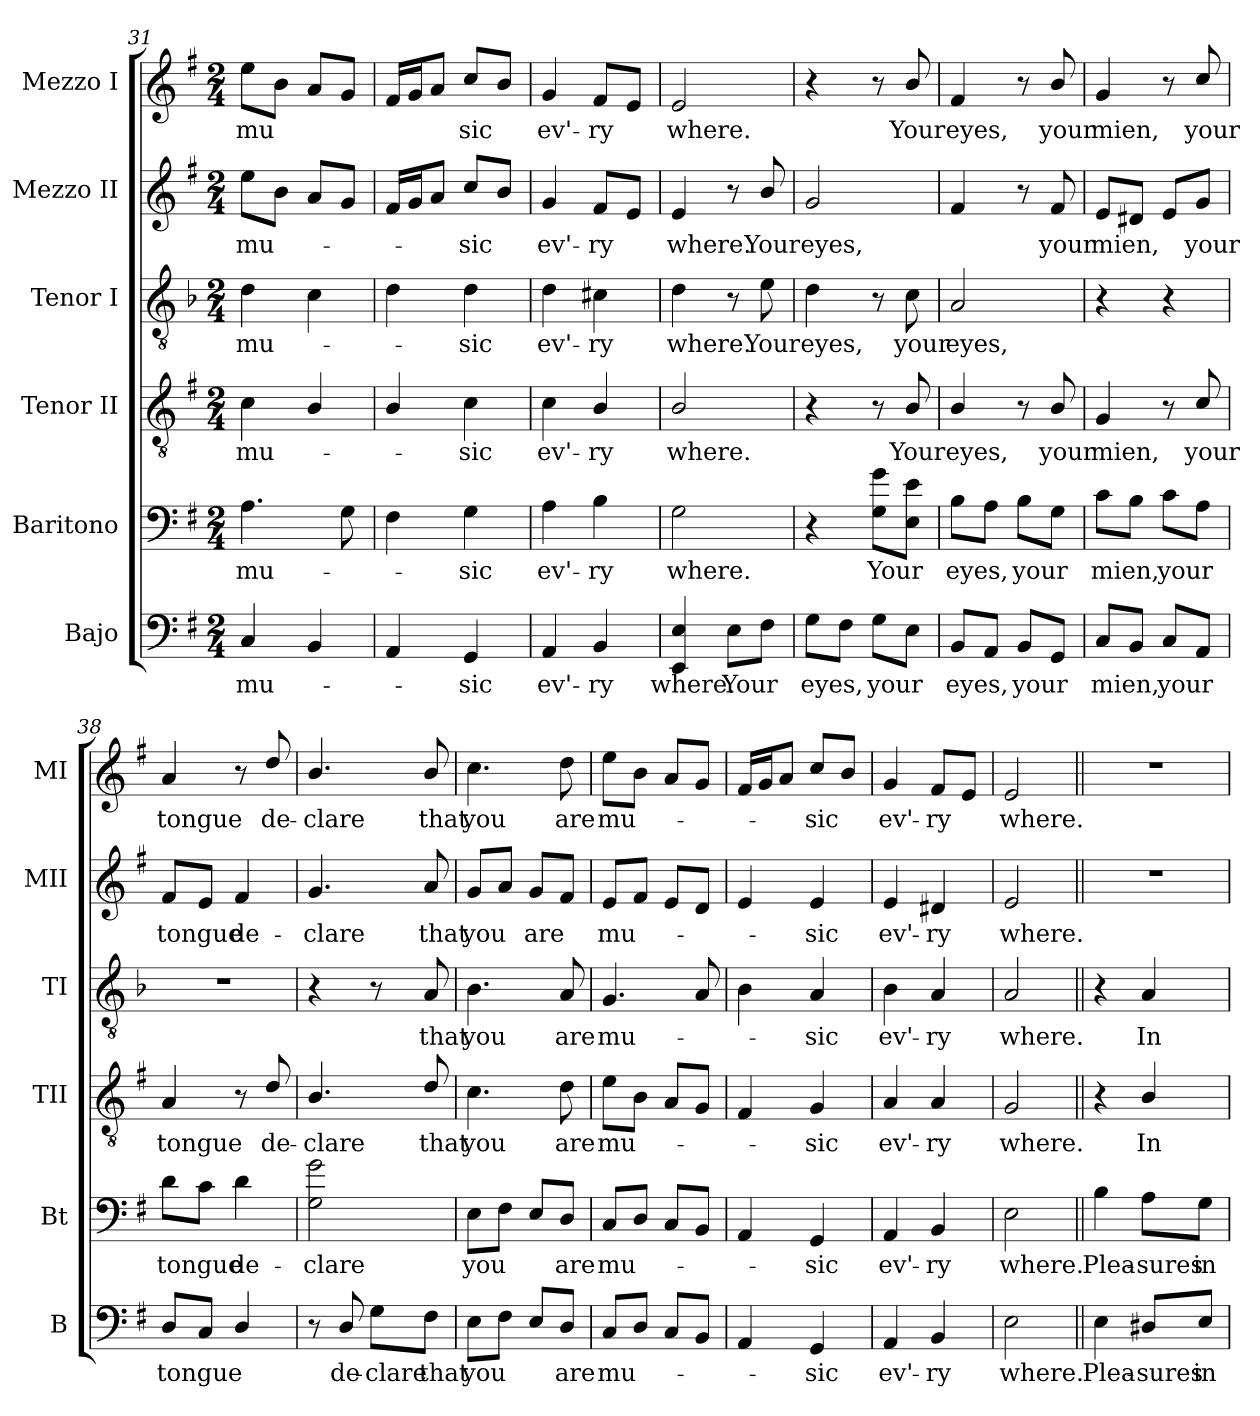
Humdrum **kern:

**kern	**text	**kern	**text	**kern	**text	**kern	**text	**kern	**text	**kern	**text
*part6	*part6	*part5	*part5	*part4	*part4	*part3	*part3	*part2	*part2	*part1	*part1
*staff6	*staff6	*staff5	*staff5	*staff4	*staff4	*staff3	*staff3	*staff2	*staff2	*staff1	*staff1
*I"Bajo	*	*I"Baritono	*	*I"Tenor II	*	*I"Tenor I	*	*I"Mezzo II	*	*I"Mezzo I	*
*I'B	*	*I'Bt	*	*I'TII	*	*I'TI	*	*I'MII	*	*I'MI	*
!!LO:PB:g=z
*clefF4	*	*clefF4	*	*clefGv2	*	*clefGv2	*	*clefG2	*	*clefG2	*
*ITrd1c2	*	*ITrd1c2	*	*ITrd1c2	*	*	*	*ITrd1c2	*	*ITrd1c2	*
*k[b-]	*	*k[b-]	*	*k[b-]	*	*k[b-]	*	*k[b-]	*	*k[b-]	*
*M2/4	*	*M2/4	*	*M2/4	*	*M2/4	*	*M2/4	*	*M2/4	*
=31	=31	=31	=31	=31	=31	=31	=31	=31	=31	=31	=31
!	!LO:LY:b	!	!LO:LY:b	!	!LO:LY:b	!	!LO:LY:b	!	!LO:LY:b	!	!LO:LY:b
4BB-/	mu-	4.G\	mu-	4B-\	mu-	4d\	mu-	8dd\L	mu-	8dd\L	mu
.	.	.	.	.	.	.	.	8a\J	.	8a\J	.
4AA/	.	.	.	4A/	.	4c\	.	8g/L	.	8g/L	.
.	.	8F\	.	.	.	.	.	8f/J	.	8f/J	.
=32	=32	=32	=32	=32	=32	=32	=32	=32	=32	=32	=32
4GG/	.	4E\	.	4A/	.	4d\	.	16e/LL	.	16e/LL	.
.	.	.	.	.	.	.	.	16f/J	.	16f/J	.
.	.	.	.	.	.	.	.	8g/J	.	8g/J	.
!	!LO:LY:b	!	!LO:LY:b	!	!LO:LY:b	!	!LO:LY:b	!	!LO:LY:b	!	!LO:LY:b
4FF/	-sic	4F\	-sic	4B-\	-sic	4d\	-sic	8b-/L	-sic	8b-/L	sic
.	.	.	.	.	.	.	.	8a/J	.	8a/J	.
=33	=33	=33	=33	=33	=33	=33	=33	=33	=33	=33	=33
!	!LO:LY:b	!	!LO:LY:b	!	!LO:LY:b	!	!LO:LY:b	!	!LO:LY:b	!	!LO:LY:b
4GG/	ev'-	4G\	ev'-	4B-\	ev'-	4d\	ev'-	4f/	ev'-	4f/	ev'-
!	!LO:LY:b	!	!LO:LY:b	!	!LO:LY:b	!	!LO:LY:b	!	!LO:LY:b	!	!LO:LY:b
4AA/	-ry	4A\	-ry	4A/	-ry	4c#X\	-ry	8e/L	-ry	8e/L	-ry
.	.	.	.	.	.	.	.	8d/J	.	8d/J	.
=34	=34	=34	=34	=34	=34	=34	=34	=34	=34	=34	=34
!	!LO:LY:b	!	!LO:LY:b	!	!LO:LY:b	!	!LO:LY:b	!	!LO:LY:b	!	!LO:LY:b
4DD/ 4D/	where.	2F\	where.	2A/	where.	4d\	where.	4d/	where.	2d/	where.
!	!LO:LY:b	!	!	!	!	!	!	!	!	!	!
8D\L	Your	.	.	.	.	8r	.	8r	.	.	.
!	!	!	!	!	!	!	!LO:LY:b	!	!LO:LY:b	!	!
8E\J	.	.	.	.	.	8e\	Your	8a/	Your	.	.
=35	=35	=35	=35	=35	=35	=35	=35	=35	=35	=35	=35
!	!LO:LY:b	!	!	!	!	!	!LO:LY:b	!	!LO:LY:b	!	!
8F\L	eyes,	4r	.	4r	.	4d\	eyes,	2f/	eyes,	4r	.
8E\J	.	.	.	.	.	.	.	.	.	.	.
!	!LO:LY:b	!	!LO:LY:b	!	!	!	!	!	!	!	!
8F\L	your	8F\ 8f\L	Your	8r	.	8r	.	.	.	8r	.
!	!	!	!	!	!LO:LY:b	!	!LO:LY:b	!	!	!	!LO:LY:b
8D\J	.	8D\ 8d\J	.	8A/	Your	8c\	your	.	.	8a/	Your
=36	=36	=36	=36	=36	=36	=36	=36	=36	=36	=36	=36
!	!LO:LY:b	!	!LO:LY:b	!	!LO:LY:b	!	!LO:LY:b	!	!	!	!LO:LY:b
8AA/L	eyes,	8A\L	eyes,	4A/	eyes,	2A/	eyes,	4e/	.	4e/	eyes,
8GG/J	.	8G\J	.	.	.	.	.	.	.	.	.
!	!LO:LY:b	!	!LO:LY:b	!	!	!	!	!	!	!	!
8AA/L	your	8A\L	your	8r	.	.	.	8r	.	8r	.
!	!	!	!	!	!LO:LY:b	!	!	!	!LO:LY:b	!	!LO:LY:b
8FF/J	.	8F\J	.	8A/	your	.	.	8e/	your	8a/	your
=37	=37	=37	=37	=37	=37	=37	=37	=37	=37	=37	=37
!	!LO:LY:b	!	!LO:LY:b	!	!LO:LY:b	!	!	!	!LO:LY:b	!	!LO:LY:b
8BB-/L	mien,	8B-\L	mien,	4F/	mien,	4r	.	8d/L	mien,	4f/	mien,
8AA/J	.	8A\J	.	.	.	.	.	8c#X/J	.	.	.
!	!LO:LY:b	!	!LO:LY:b	!	!	!	!	!	!	!	!
8BB-/L	your	8B-\L	your	8r	.	4r	.	8d/L	.	8r	.
!	!	!	!	!	!LO:LY:b	!	!	!	!LO:LY:b	!	!LO:LY:b
8GG/J	.	8G\J	.	8B-/	your	.	.	8f/J	your	8b-/	your
!!LO:LB:g=z
=38	=38	=38	=38	=38	=38	=38	=38	=38	=38	=38	=38
!	!LO:LY:b	!	!LO:LY:b	!	!LO:LY:b	!	!	!	!LO:LY:b	!	!LO:LY:b
8C/L	tongue	8c\L	tongue	4G/	tongue	2r	.	8e/L	tongue	4g/	tongue
8BB-/J	.	8B-\J	.	.	.	.	.	8d/J	.	.	.
!	!	!	!LO:LY:b	!	!	!	!	!	!LO:LY:b	!	!
4C/	.	4c\	de-	8r	.	.	.	4e/	de-	8r	.
!	!	!	!	!	!LO:LY:b	!	!	!	!	!	!LO:LY:b
.	.	.	.	8c/	de-	.	.	.	.	8cc/	de-
=39	=39	=39	=39	=39	=39	=39	=39	=39	=39	=39	=39
!	!	!	!LO:LY:b	!	!LO:LY:b	!	!	!	!LO:LY:b	!	!LO:LY:b
8r	.	2F\ 2f\	-clare	4.A/	-clare	4r	.	4.f/	-clare	4.a/	-clare
!	!LO:LY:b	!	!	!	!	!	!	!	!	!	!
8C/	de-	.	.	.	.	.	.	.	.	.	.
!	!LO:LY:b	!	!	!	!	!	!	!	!	!	!
8F\L	-clare	.	.	.	.	8r	.	.	.	.	.
!	!LO:LY:b	!	!	!	!LO:LY:b	!	!LO:LY:b	!	!LO:LY:b	!	!LO:LY:b
8E\J	that	.	.	8c/	that	8A/	that	8g/	that	8a/	that
=40	=40	=40	=40	=40	=40	=40	=40	=40	=40	=40	=40
!	!LO:LY:b	!	!LO:LY:b	!	!LO:LY:b	!	!LO:LY:b	!	!LO:LY:b	!	!LO:LY:b
8D\L	you	8D\L	you	4.B-\	you	4.B-\	you	8f/L	you	4.b-\	you
8E\J	.	8E\J	.	.	.	.	.	8g/J	.	.	.
!	!	!	!	!	!	!	!	!	!LO:LY:b	!	!
8D/L	.	8D/L	.	.	.	.	.	8f/L	are	.	.
!	!LO:LY:b	!	!LO:LY:b	!	!LO:LY:b	!	!LO:LY:b	!	!	!	!LO:LY:b
8C/J	are	8C/J	are	8c\	are	8A/	are	8e/J	.	8cc\	are
=41	=41	=41	=41	=41	=41	=41	=41	=41	=41	=41	=41
!	!LO:LY:b	!	!LO:LY:b	!	!LO:LY:b	!	!LO:LY:b	!	!LO:LY:b	!	!LO:LY:b
8BB-/L	mu-	8BB-/L	mu-	8d\L	mu-	4.G/	mu-	8d/L	mu-	8dd\L	mu-
8C/J	.	8C/J	.	8A\J	.	.	.	8e/J	.	8a\J	.
8BB-/L	.	8BB-/L	.	8G/L	.	.	.	8d/L	.	8g/L	.
8AA/J	.	8AA/J	.	8F/J	.	8A/	.	8c/J	.	8f/J	.
=42	=42	=42	=42	=42	=42	=42	=42	=42	=42	=42	=42
4GG/	.	4GG/	.	4E/	.	4B-\	.	4d/	.	16e/LL	.
.	.	.	.	.	.	.	.	.	.	16f/J	.
.	.	.	.	.	.	.	.	.	.	8g/J	.
!	!LO:LY:b	!	!LO:LY:b	!	!LO:LY:b	!	!LO:LY:b	!	!LO:LY:b	!	!LO:LY:b
4FF/	-sic	4FF/	-sic	4F/	-sic	4A/	-sic	4d/	-sic	8b-/L	-sic
.	.	.	.	.	.	.	.	.	.	8a/J	.
=43	=43	=43	=43	=43	=43	=43	=43	=43	=43	=43	=43
!	!LO:LY:b	!	!LO:LY:b	!	!LO:LY:b	!	!LO:LY:b	!	!LO:LY:b	!	!LO:LY:b
4GG/	ev'-	4GG/	ev'-	4G/	ev'-	4B-\	ev'-	4d/	ev'-	4f/	ev'-
!	!LO:LY:b	!	!LO:LY:b	!	!LO:LY:b	!	!LO:LY:b	!	!LO:LY:b	!	!LO:LY:b
4AA/	-ry	4AA/	-ry	4G/	-ry	4A/	-ry	4c#X/	-ry	8e/L	-ry
.	.	.	.	.	.	.	.	.	.	8d/J	.
=44	=44	=44	=44	=44	=44	=44	=44	=44	=44	=44	=44
!	!LO:LY:b	!	!LO:LY:b	!	!LO:LY:b	!	!LO:LY:b	!	!LO:LY:b	!	!LO:LY:b
2D\	where.	2D\	where.	2F/	where.	2A/	where.	2d/	where.	2d/	where.
!!LO:PB:g=z
=45||	=45||	=45||	=45||	=45||	=45||	=45||	=45||	=45||	=45||	=45||	=45||
!	!LO:LY:b	!	!LO:LY:b	!	!	!	!	!	!	!	!
4D\	Plea-	4A\	Plea-	4r	.	4r	.	2r	.	2r	.
!	!LO:LY:b	!	!LO:LY:b	!	!LO:LY:b	!	!LO:LY:b	!	!	!	!
8C#X/L	-sures	8G\L	-sures	4A/	In-	4A/	In-	.	.	.	.
!	!LO:LY:b	!	!LO:LY:b	!	!	!	!	!	!	!	!
8D/J	in-	8F\J	in-	.	.	.	.	.	.	.	.
=	=	=	=	=	=	=	=	=	=	=	=
*-	*-	*-	*-	*-	*-	*-	*-	*-	*-	*-	*-
